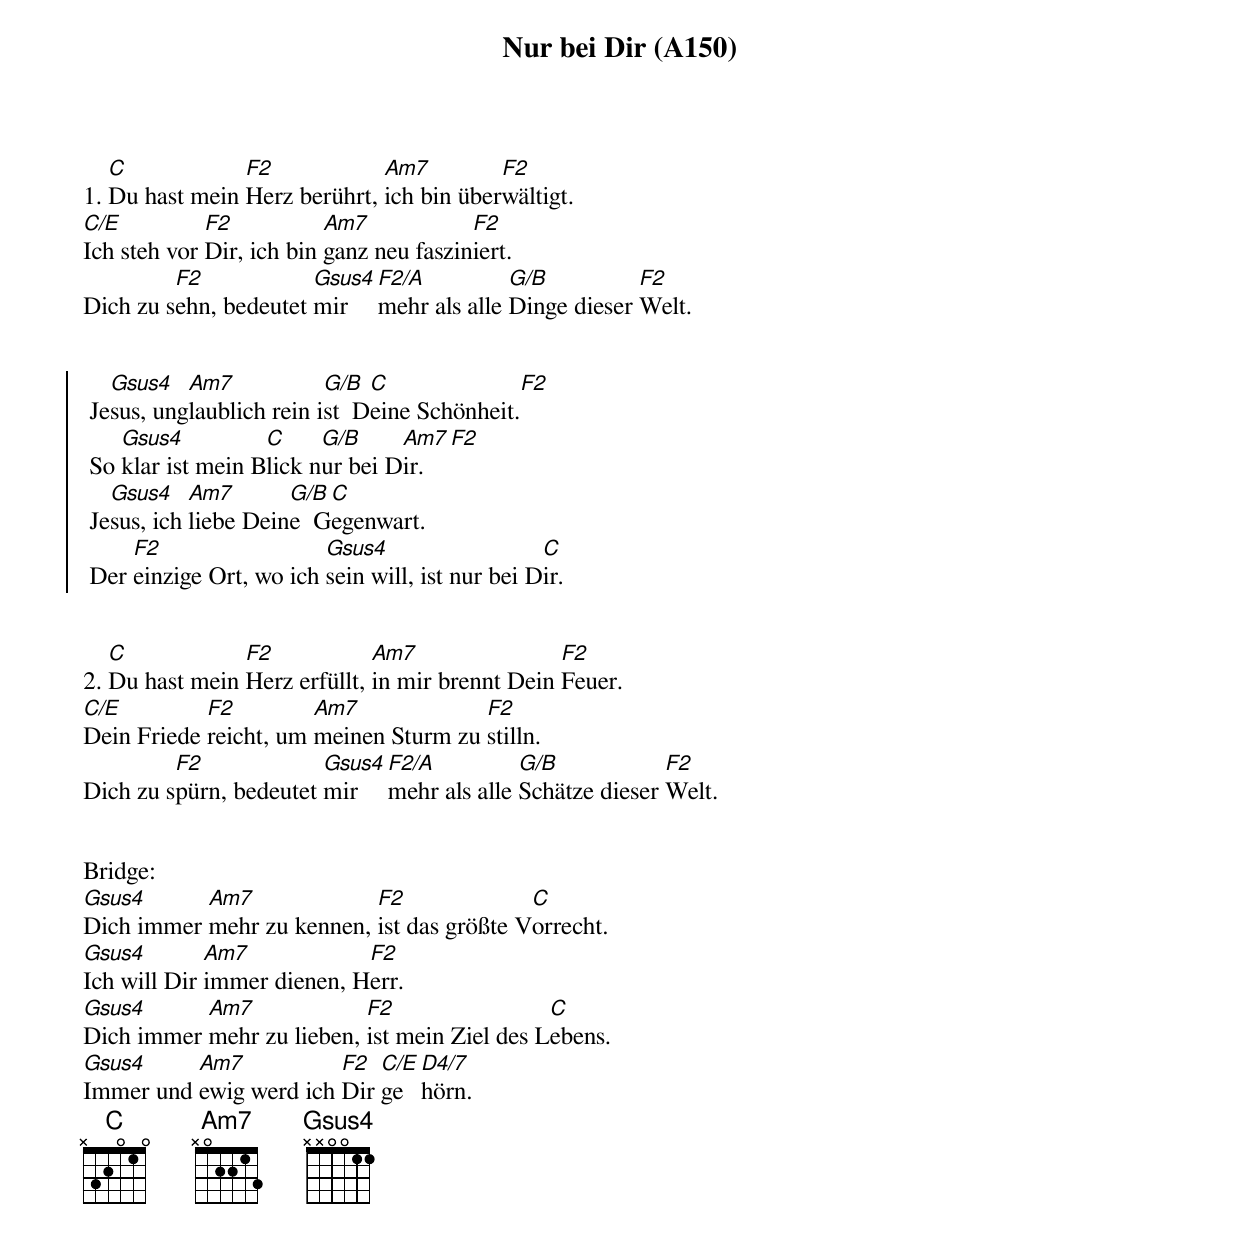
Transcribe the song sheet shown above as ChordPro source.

{title: Nur bei Dir (A150)}
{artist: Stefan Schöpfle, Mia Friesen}

1. [C]Du hast mein [F2]Herz berührt, [Am7]ich bin über[F2]wältigt.
[C/E]Ich steh vor [F2]Dir, ich bin [Am7]ganz neu faszin[F2]iert.
Dich zu s[F2]ehn, bedeutet [Gsus4]mir [F2/A]mehr als alle [G/B]Dinge dieser [F2]Welt.


{soc}
 Je[Gsus4]sus, ung[Am7]laublich rein i[G/B]st  D[C]eine Schönheit.[F2]
 So [Gsus4]klar ist mein B[C]lick n[G/B]ur bei D[Am7]ir. [F2]
 Je[Gsus4]sus, ich [Am7]liebe Dein[G/B]e  G[C]egenwart.
 Der [F2]einzige Ort, wo ich [Gsus4]sein will, ist nur bei D[C]ir.
 {eoc}


2. [C]Du hast mein [F2]Herz erfüllt, [Am7]in mir brennt Dein [F2]Feuer.
[C/E]Dein Friede [F2]reicht, um [Am7]meinen Sturm zu [F2]stilln.
Dich zu s[F2]pürn, bedeutet [Gsus4]mir [F2/A]mehr als alle [G/B]Schätze dieser [F2]Welt.


Bridge:
[Gsus4]Dich immer [Am7]mehr zu kennen, [F2]ist das größte V[C]orrecht.
[Gsus4]Ich will Dir [Am7]immer dienen, H[F2]err.
[Gsus4]Dich immer [Am7]mehr zu lieben, [F2]ist mein Ziel des L[C]ebens.
[Gsus4]Immer und [Am7]ewig werd ich [F2]Dir [C/E]ge[D4/7]hörn.
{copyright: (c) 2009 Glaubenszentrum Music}
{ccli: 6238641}
